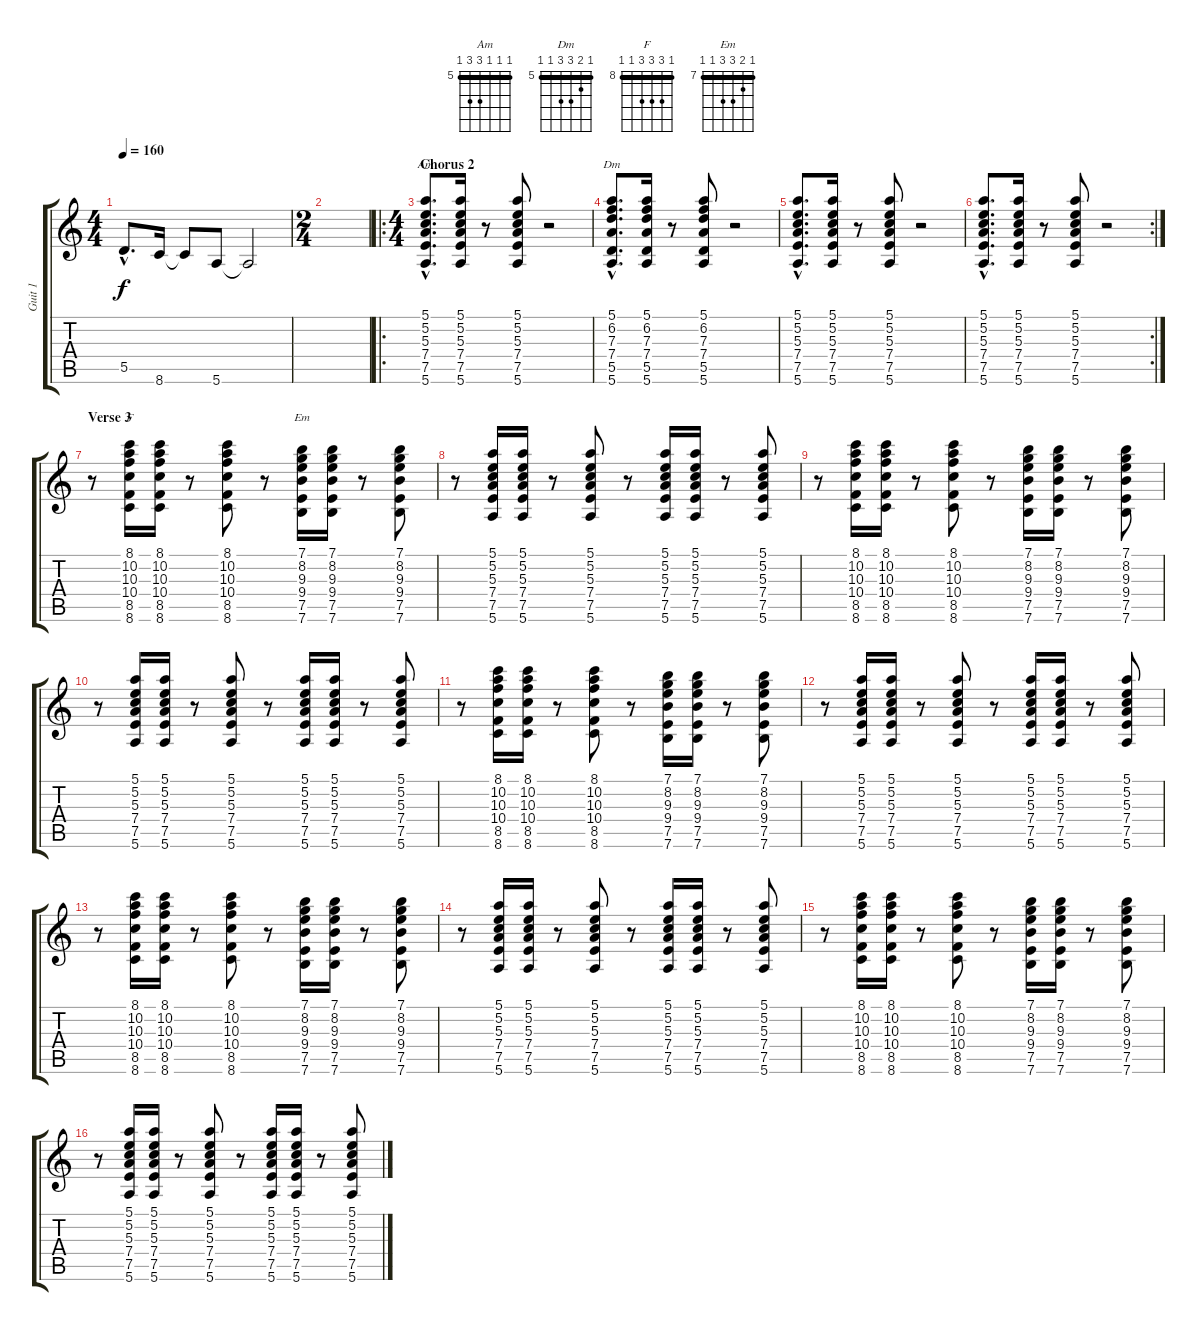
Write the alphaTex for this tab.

\track ("Guit 1" "Guit 1") {instrument guitarharmonics}
\staff {score tabs}
\tuning (E4 B3 G3 D3 A2 E2) {hide}
\chord ("Am" 5 5 5 7 7 5) {firstfret 5 barre 5}
\chord ("Dm" 5 6 7 7 5 5) {firstfret 5 barre 5}
\chord ("F" 8 10 10 10 8 8) {firstfret 8 barre 8}
\chord ("Em" 7 8 9 9 7 7) {firstfret 7 barre 7}
\ts (4 4)
\tempo 160
\clef g2
\ks c
5.5{hac}.8{d dy f} 8.6.16 8.6{t}.8 5.6.8 5.6{t}.2 |
\ts (2 4)
|
\ro
\ts (4 4)
\section ("" "Chorus 2")
(5.1{hac} 5.2{hac} 5.3{hac} 7.4{hac} 7.5{hac} 5.6{hac}).8{d ch "Am"} (5.1 5.2 5.3 7.4 7.5 5.6).16 r.8 (5.1 5.2 5.3 7.4 7.5 5.6).8 r.2 |
(5.1{hac} 6.2{hac} 7.3{hac} 7.4{hac} 5.5{hac} 5.6{hac}).8{d ch "Dm"} (5.1 6.2 7.3 7.4 5.5 5.6).16 r.8 (5.1 6.2 7.3 7.4 5.5 5.6).8 r.2 |
(5.1{hac} 5.2{hac} 5.3{hac} 7.4{hac} 7.5{hac} 5.6{hac}).8{d} (5.1 5.2 5.3 7.4 7.5 5.6).16 r.8 (5.1 5.2 5.3 7.4 7.5 5.6).8 r.2 |
\rc 2
(5.1{hac} 5.2{hac} 5.3{hac} 7.4{hac} 7.5{hac} 5.6{hac}).8{d} (5.1 5.2 5.3 7.4 7.5 5.6).16 r.8 (5.1 5.2 5.3 7.4 7.5 5.6).8 r.2 |
\section ("" "Verse 3")
r.8 (8.1 10.2 10.3 10.4 8.5 8.6).16{ch "F"} (8.1 10.2 10.3 10.4 8.5 8.6).16 r.8 (8.1 10.2 10.3 10.4 8.5 8.6).8 r.8 (7.1 8.2 9.3 9.4 7.5 7.6).16{ch "Em"} (7.1 8.2 9.3 9.4 7.5 7.6).16 r.8 (7.1 8.2 9.3 9.4 7.5 7.6).8 |
r.8 (5.1 5.2 5.3 7.4 7.5 5.6).16 (5.1 5.2 5.3 7.4 7.5 5.6).16 r.8 (5.1 5.2 5.3 7.4 7.5 5.6).8 r.8 (5.1 5.2 5.3 7.4 7.5 5.6).16 (5.1 5.2 5.3 7.4 7.5 5.6).16 r.8 (5.1 5.2 5.3 7.4 7.5 5.6).8 |
r.8 (8.1 10.2 10.3 10.4 8.5 8.6).16 (8.1 10.2 10.3 10.4 8.5 8.6).16 r.8 (8.1 10.2 10.3 10.4 8.5 8.6).8 r.8 (7.1 8.2 9.3 9.4 7.5 7.6).16 (7.1 8.2 9.3 9.4 7.5 7.6).16 r.8 (7.1 8.2 9.3 9.4 7.5 7.6).8 |
r.8 (5.1 5.2 5.3 7.4 7.5 5.6).16 (5.1 5.2 5.3 7.4 7.5 5.6).16 r.8 (5.1 5.2 5.3 7.4 7.5 5.6).8 r.8 (5.1 5.2 5.3 7.4 7.5 5.6).16 (5.1 5.2 5.3 7.4 7.5 5.6).16 r.8 (5.1 5.2 5.3 7.4 7.5 5.6).8 |
r.8 (8.1 10.2 10.3 10.4 8.5 8.6).16 (8.1 10.2 10.3 10.4 8.5 8.6).16 r.8 (8.1 10.2 10.3 10.4 8.5 8.6).8 r.8 (7.1 8.2 9.3 9.4 7.5 7.6).16 (7.1 8.2 9.3 9.4 7.5 7.6).16 r.8 (7.1 8.2 9.3 9.4 7.5 7.6).8 |
r.8 (5.1 5.2 5.3 7.4 7.5 5.6).16 (5.1 5.2 5.3 7.4 7.5 5.6).16 r.8 (5.1 5.2 5.3 7.4 7.5 5.6).8 r.8 (5.1 5.2 5.3 7.4 7.5 5.6).16 (5.1 5.2 5.3 7.4 7.5 5.6).16 r.8 (5.1 5.2 5.3 7.4 7.5 5.6).8 |
r.8 (8.1 10.2 10.3 10.4 8.5 8.6).16 (8.1 10.2 10.3 10.4 8.5 8.6).16 r.8 (8.1 10.2 10.3 10.4 8.5 8.6).8 r.8 (7.1 8.2 9.3 9.4 7.5 7.6).16 (7.1 8.2 9.3 9.4 7.5 7.6).16 r.8 (7.1 8.2 9.3 9.4 7.5 7.6).8 |
r.8 (5.1 5.2 5.3 7.4 7.5 5.6).16 (5.1 5.2 5.3 7.4 7.5 5.6).16 r.8 (5.1 5.2 5.3 7.4 7.5 5.6).8 r.8 (5.1 5.2 5.3 7.4 7.5 5.6).16 (5.1 5.2 5.3 7.4 7.5 5.6).16 r.8 (5.1 5.2 5.3 7.4 7.5 5.6).8 |
r.8 (8.1 10.2 10.3 10.4 8.5 8.6).16 (8.1 10.2 10.3 10.4 8.5 8.6).16 r.8 (8.1 10.2 10.3 10.4 8.5 8.6).8 r.8 (7.1 8.2 9.3 9.4 7.5 7.6).16 (7.1 8.2 9.3 9.4 7.5 7.6).16 r.8 (7.1 8.2 9.3 9.4 7.5 7.6).8 |
r.8 (5.1 5.2 5.3 7.4 7.5 5.6).16 (5.1 5.2 5.3 7.4 7.5 5.6).16 r.8 (5.1 5.2 5.3 7.4 7.5 5.6).8 r.8 (5.1 5.2 5.3 7.4 7.5 5.6).16 (5.1 5.2 5.3 7.4 7.5 5.6).16 r.8 (5.1 5.2 5.3 7.4 7.5 5.6).8
